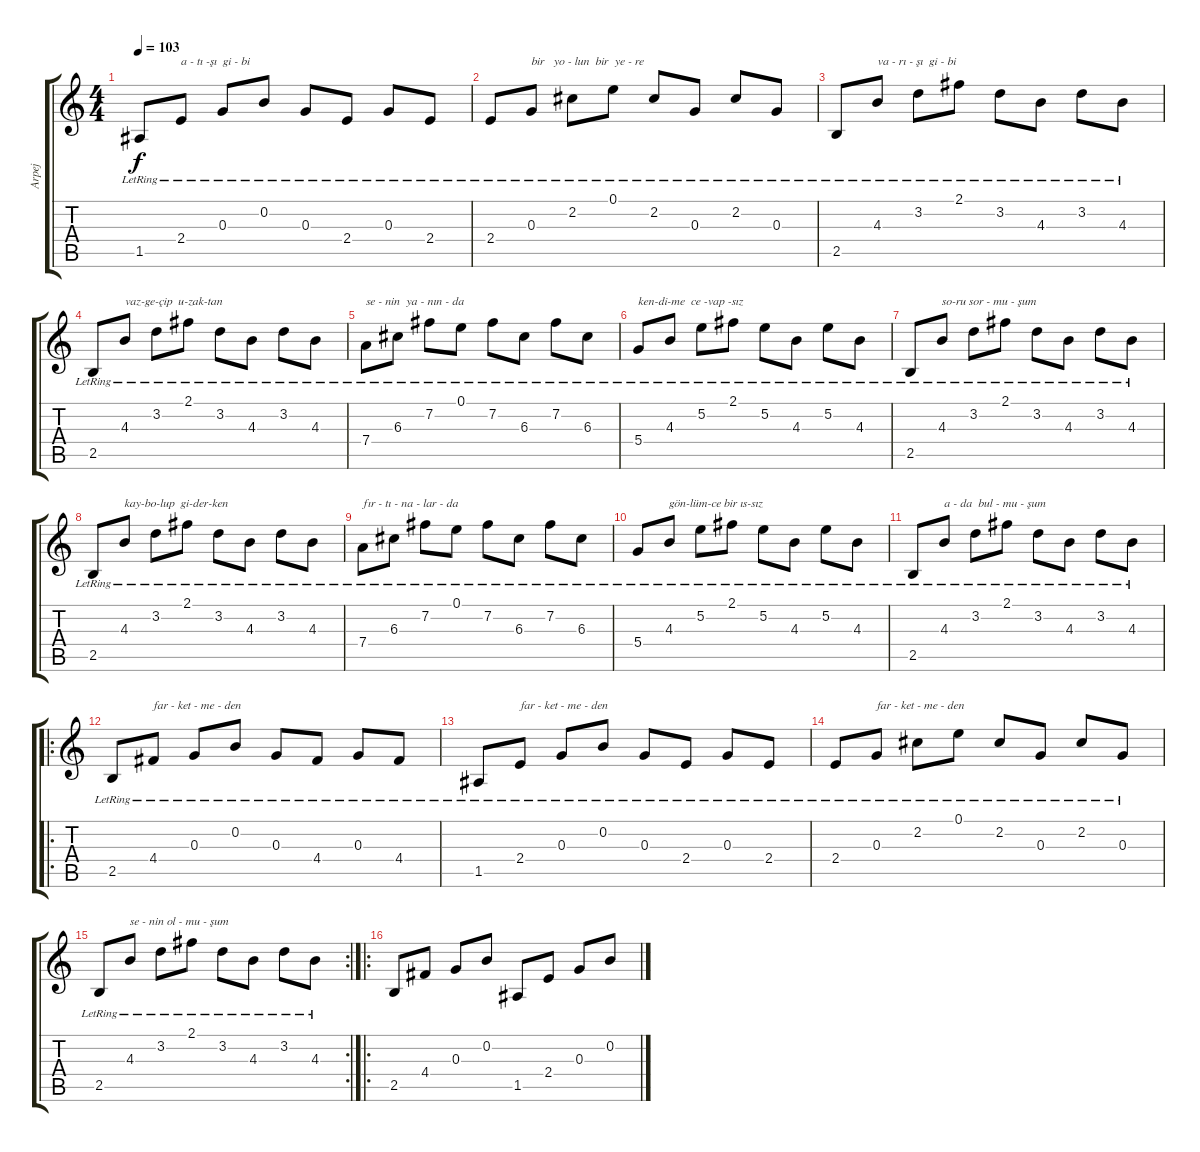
\track ("Arpej" "Arpej") {instrument acousticguitarsteel}
\staff {score tabs}
\tuning (E4 B3 G3 D3 A2 E2) {hide}
\ts (4 4)
\tempo 103
\clef g2
\ks c
1.5{lr}.8{dy f} 2.4{lr}.8{txt "a - tı -şı  gi - bi"} 0.3{lr}.8 0.2{lr}.8 0.3{lr}.8 2.4{lr}.8 0.3{lr}.8 2.4{lr}.8 |
2.4{lr}.8 0.3{lr}.8{txt "bir   yo - lun  bir  ye - re"} 2.2{lr}.8 0.1{lr}.8 2.2{lr}.8 0.3{lr}.8 2.2{lr}.8 0.3{lr}.8 |
2.5{lr}.8 4.3{lr}.8{txt "va - rı - şı  gi - bi"} 3.2{lr}.8 2.1{lr}.8 3.2{lr}.8 4.3{lr}.8 3.2{lr}.8 4.3{lr}.8 |
2.5{lr}.8 4.3{lr}.8{txt "vaz-ge-çip  u-zak-tan"} 3.2{lr}.8 2.1{lr}.8 3.2{lr}.8 4.3{lr}.8 3.2{lr}.8 4.3{lr}.8 |
7.4{lr}.8{txt "se - nin  ya - nın - da"} 6.3{lr}.8 7.2{lr}.8 0.1{lr}.8 7.2{lr}.8 6.3{lr}.8 7.2{lr}.8 6.3{lr}.8 |
5.4{lr}.8{txt "ken-di-me  ce -vap -sız"} 4.3{lr}.8 5.2{lr}.8 2.1{lr}.8 5.2{lr}.8 4.3{lr}.8 5.2{lr}.8 4.3{lr}.8 |
2.5{lr}.8 4.3{lr}.8{txt "so-ru sor - mu - şum"} 3.2{lr}.8 2.1{lr}.8 3.2{lr}.8 4.3{lr}.8 3.2{lr}.8 4.3{lr}.8 |
2.5{lr}.8 4.3{lr}.8{txt "kay-bo-lup  gi-der-ken"} 3.2{lr}.8 2.1{lr}.8 3.2{lr}.8 4.3{lr}.8 3.2{lr}.8 4.3{lr}.8 |
7.4{lr}.8{txt "fır - tı - na - lar - da"} 6.3{lr}.8 7.2{lr}.8 0.1{lr}.8 7.2{lr}.8 6.3{lr}.8 7.2{lr}.8 6.3{lr}.8 |
5.4{lr}.8 4.3{lr}.8{txt "gön-lüm-ce bir ıs-sız"} 5.2{lr}.8 2.1{lr}.8 5.2{lr}.8 4.3{lr}.8 5.2{lr}.8 4.3{lr}.8 |
2.5{lr}.8 4.3{lr}.8{txt "a - da  bul - mu - şum"} 3.2{lr}.8 2.1{lr}.8 3.2{lr}.8 4.3{lr}.8 3.2{lr}.8 4.3{lr}.8 |
\ro
2.5{lr}.8 4.4{lr}.8{txt "far - ket - me - den"} 0.3{lr}.8 0.2{lr}.8 0.3{lr}.8 4.4{lr}.8 0.3{lr}.8 4.4{lr}.8 |
1.5{lr}.8 2.4{lr}.8{txt "far - ket - me - den"} 0.3{lr}.8 0.2{lr}.8 0.3{lr}.8 2.4{lr}.8 0.3{lr}.8 2.4{lr}.8 |
2.4{lr}.8 0.3{lr}.8{txt "far - ket - me - den"} 2.2{lr}.8 0.1{lr}.8 2.2{lr}.8 0.3{lr}.8 2.2{lr}.8 0.3{lr}.8 |
\rc 2
2.5{lr}.8 4.3{lr}.8{txt "se - nin ol - mu - şum"} 3.2{lr}.8 2.1{lr}.8 3.2{lr}.8 4.3{lr}.8 3.2{lr}.8 4.3{lr}.8 |
\ro
2.5.8 4.4.8 0.3.8 0.2.8 1.5.8 2.4.8 0.3.8 0.2.8
